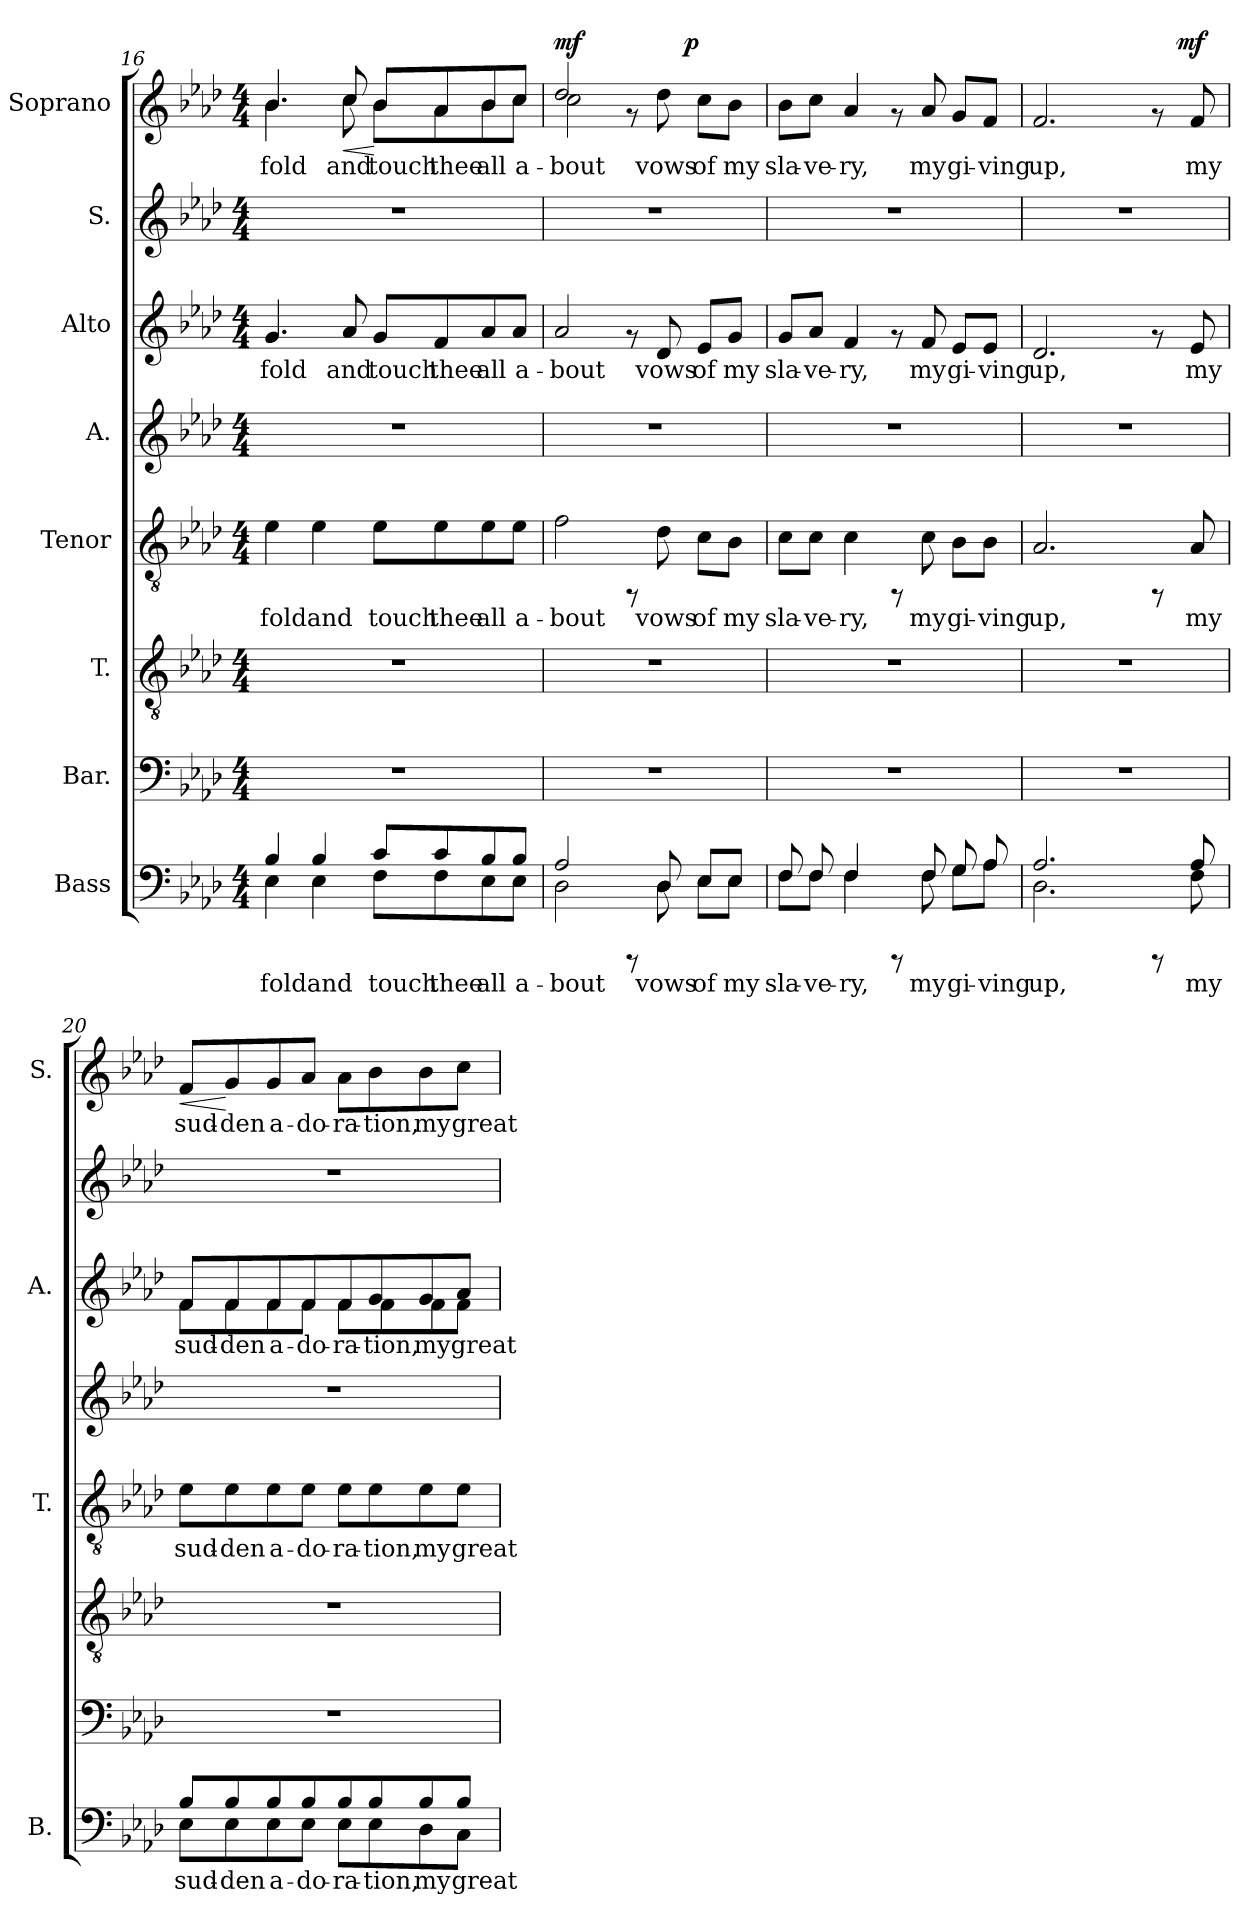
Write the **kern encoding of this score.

**kern	**text	**kern	**kern	**kern	**text	**kern	**kern	**text	**kern	**kern	**text	**dynam
*part8	*part8	*part7	*part6	*part5	*part5	*part4	*part3	*part3	*part2	*part1	*part1	*part1
*staff8	*staff8	*staff7	*staff6	*staff5	*staff5	*staff4	*staff3	*staff3	*staff2	*staff1	*staff1	*staff1
*I"Bass	*	*I"Bar.	*I"T.	*I"Tenor	*	*I"A.	*I"Alto	*	*I"S.	*I"Soprano	*	*
*I'B.	*	*	*	*I'T.	*	*	*I'A.	*	*	*I'S.	*	*
*clefF4	*	*clefF4	*clefGv2	*clefGv2	*	*clefG2	*clefG2	*	*clefG2	*clefG2	*	*
*k[b-e-a-d-]	*	*k[b-e-a-d-]	*k[b-e-a-d-]	*k[b-e-a-d-]	*	*k[b-e-a-d-]	*k[b-e-a-d-]	*	*k[b-e-a-d-]	*k[b-e-a-d-]	*	*
*A-:	*	*A-:	*A-:	*A-:	*	*A-:	*A-:	*	*A-:	*A-:	*	*
*M4/4	*	*M4/4	*M4/4	*M4/4	*	*M4/4	*M4/4	*	*M4/4	*M4/4	*	*
=16	=16	=16	=16	=16	=16	=16	=16	=16	=16	=16	=16	=16
*^	*	*	*	*	*	*	*	*	*	*	*	*
!	!	!LO:LY:b	!	!	!	!LO:LY:b	!	!	!LO:LY:b	!	!	!LO:LY:b	!
*	*	*	*	*	*	*	*	*	*	*	*^	*	*
4B-/	4E-\	-fold	1r	1r	4e-\	-fold	1r	4.g/	-fold	1r	4.b-/	4.b-\	-fold	.
!	!	!LO:LY:b	!	!	!	!LO:LY:b	!	!	!	!	!	!	!	!
4B-/	4E-\	and	.	.	4e-\	and	.	.	.	.	.	.	.	.
!	!	!	!	!	!	!	!	!	!LO:LY:b	!	!	!	!LO:LY:b	!LO:HP:b
.	.	.	.	.	.	.	.	8a-/	and	.	8cc/	8cc\	and	<
!	!	!LO:LY:b	!	!	!	!LO:LY:b	!	!	!LO:LY:b	!	!	!	!LO:LY:b	!
8c/L	8F\L	touch	.	.	8e-\L	touch	.	8g/L	touch	.	8b-/L	8b-\L	touch	[
!	!	!LO:LY:b	!	!	!	!LO:LY:b	!	!	!LO:LY:b	!	!	!	!LO:LY:b	!
8c/	8F\	thee	.	.	8e-\	thee	.	8f/	thee	.	8a-/	8a-\	thee	.
!	!	!LO:LY:b	!	!	!	!LO:LY:b	!	!	!LO:LY:b	!	!	!	!LO:LY:b	!
8B-/	8E-\	all	.	.	8e-\	all	.	8a-/	all	.	8b-/	8b-\	all	.
!	!	!LO:LY:b	!	!	!	!LO:LY:b	!	!	!LO:LY:b	!	!	!	!LO:LY:b	!
8B-/J	8E-\J	a-	.	.	8e-\J	a-	.	8a-/J	a-	.	8cc/J	8cc\J	a-	.
=17	=17	=17	=17	=17	=17	=17	=17	=17	=17	=17	=17	=17	=17	=17
!	!	!LO:LY:b	!	!	!	!LO:LY:b	!	!	!LO:LY:b	!	!	!	!LO:LY:b	!LO:DY:a
*	*	*	*	*	*	*	*	*	*	*	*	*^	*	*
2A-/	2D-\	-bout	1r	1r	2f\	-bout	1r	2a-/	-bout	1r	2dd-/	2cc\	2ryy	-bout	mf
8rCCC	8ryy	.	.	.	8rFF	.	.	8rf	.	.	8rf	2ryy	8..ryy	.	.
!	!	!LO:LY:b	!	!	!	!LO:LY:b	!	!	!LO:LY:b	!	!	!	!	!LO:LY:b	!
8D-/	8D-\	vows	.	.	8d-\	vows	.	8d-/	vows	.	8dd-\	.	.	vows	.
!	!	!	!	!	!	!	!	!	!	!	!	!	!	!	!LO:DY:a
.	.	.	.	.	.	.	.	.	.	.	.	.	4ryy	.	p
!	!	!LO:LY:b	!	!	!	!LO:LY:b	!	!	!LO:LY:b	!	!	!	!	!LO:LY:b	!
8E-/L	8E-\L	of	.	.	8c\L	of	.	8e-/L	of	.	8cc\L	.	.	of	.
!	!	!LO:LY:b	!	!	!	!LO:LY:b	!	!	!LO:LY:b	!	!	!	!	!LO:LY:b	!
8E-/J	8E-\J	my	.	.	8B-\J	my	.	8g/J	my	.	8b-\J	.	.	my	.
.	.	.	.	.	.	.	.	.	.	.	.	.	32ryy	.	.
!!LO:LB:g=z
=18	=18	=18	=18	=18	=18	=18	=18	=18	=18	=18	=18	=18	=18	=18	=18
!	!	!LO:LY:b	!	!	!	!LO:LY:b	!	!	!LO:LY:b	!	!	!	!	!LO:LY:b	!
*	*	*	*	*	*	*	*	*	*	*	*v	*v	*v	*	*
8F/L	8F\L	sla-	1r	1r	8c\L	sla-	1r	8g/L	sla-	1r	8b-\L	sla-	.
!	!	!LO:LY:b	!	!	!	!LO:LY:b	!	!	!LO:LY:b	!	!	!LO:LY:b	!
8F/	8F\J	-ve-	.	.	8c\J	-ve-	.	8a-/J	-ve-	.	8cc\J	-ve-	.
!	!	!LO:LY:b	!	!	!	!LO:LY:b	!	!	!LO:LY:b	!	!	!LO:LY:b	!
4F/	4F\	-ry,	.	.	4c\	-ry,	.	4f/	-ry,	.	4a-/	-ry,	.
8rCCC	8ryy	.	.	.	8rFF	.	.	8rf	.	.	8rf	.	.
!	!	!LO:LY:b	!	!	!	!LO:LY:b	!	!	!LO:LY:b	!	!	!LO:LY:b	!
8F/	8F\	my	.	.	8c\	my	.	8f/	my	.	8a-/	my	.
!	!	!LO:LY:b	!	!	!	!LO:LY:b	!	!	!LO:LY:b	!	!	!LO:LY:b	!
8G/L	8G\L	gi-	.	.	8B-\L	gi-	.	8e-/L	gi-	.	8g/L	gi-	.
!	!	!LO:LY:b	!	!	!	!LO:LY:b	!	!	!LO:LY:b	!	!	!LO:LY:b	!
8A-/J	8A-\J	-ving	.	.	8B-\J	-ving	.	8e-/J	-ving	.	8f/J	-ving	.
=19	=19	=19	=19	=19	=19	=19	=19	=19	=19	=19	=19	=19	=19
!	!	!LO:LY:b	!	!	!	!LO:LY:b	!	!	!LO:LY:b	!	!	!LO:LY:b	!
*	*	*	*	*	*	*	*	*	*	*	*^	*	*
2.A-/	2.D-\	up,	1r	1r	2.A-/	up,	1r	2.d-/	up,	1r	2.f/	2ryy	up,	.
.	.	.	.	.	.	.	.	.	.	.	.	4ryy	.	.
8rCCC	8ryy	.	.	.	8rFF	.	.	8rf	.	.	8rf	16.ryy	.	.
!	!	!	!	!	!	!	!	!	!	!	!	!	!	!LO:DY:a
.	.	.	.	.	.	.	.	.	.	.	.	8ryy	.	mf
!	!	!LO:LY:b	!	!	!	!LO:LY:b	!	!	!LO:LY:b	!	!	!	!LO:LY:b	!
8A-/	8F\	my	.	.	8A-/	my	.	8e-/	my	.	8f/	.	my	.
.	.	.	.	.	.	.	.	.	.	.	.	32ryy	.	.
=20	=20	=20	=20	=20	=20	=20	=20	=20	=20	=20	=20	=20	=20	=20
!	!	!	!	!	!	!	!	!	!	!	!LO:TX:a:t=allarg. crescendo molto	!	!	!
!	!	!LO:LY:b	!	!	!	!LO:LY:b	!	!	!LO:LY:b	!	!	!	!LO:LY:b	!LO:HP:b
*	*	*	*	*	*	*	*	*^	*	*	*v	*v	*	*
8B-/L	8E-\L	sud-	1r	1r	8e-\L	sud-	1r	8f/L	8f\L	sud-	1r	8f/L	sud-	<
!	!	!LO:LY:b	!	!	!	!LO:LY:b	!	!	!	!LO:LY:b	!	!	!LO:LY:b	!
8B-/	8E-\	-den	.	.	8e-\	-den	.	8f/	8f\	-den	.	8g/	-den	[
!	!	!LO:LY:b	!	!	!	!LO:LY:b	!	!	!	!LO:LY:b	!	!	!LO:LY:b	!
8B-/	8E-\	a-	.	.	8e-\	a-	.	8f/	8f\	a-	.	8g/	a-	.
!	!	!LO:LY:b	!	!	!	!LO:LY:b	!	!	!	!LO:LY:b	!	!	!LO:LY:b	!
8B-/	8E-\J	-do-	.	.	8e-\J	-do-	.	8f/	8f\J	-do-	.	8a-/J	-do-	.
!	!	!LO:LY:b	!	!	!	!LO:LY:b	!	!	!	!LO:LY:b	!	!	!LO:LY:b	!
8B-/	8E-\L	-ra-	.	.	8e-\L	-ra-	.	8f/	8f\L	-ra-	.	8a-\L	-ra-	.
!	!	!LO:LY:b	!	!	!	!LO:LY:b	!	!	!	!LO:LY:b	!	!	!LO:LY:b	!
8B-/	8E-\	-tion,	.	.	8e-\	-tion,	.	8g/	8f\	-tion,	.	8b-\	-tion,	.
!	!	!LO:LY:b	!	!	!	!LO:LY:b	!	!	!	!LO:LY:b	!	!	!LO:LY:b	!
8B-/	8D-\	my	.	.	8e-\	my	.	8g/	8f\	mygreat	.	8b-\	my	.
!	!	!LO:LY:b	!	!	!	!LO:LY:b	!	!	!	!LO:LY:b	!	!	!LO:LY:b	!
8B-/J	8C\J	great	.	.	8e-\J	great	.	8a-/J	8f\J	.	.	8cc\J	great	.
*v	*v	*	*	*	*	*	*	*v	*v	*	*	*	*	*
=	=	=	=	=	=	=	=	=	=	=	=	=
*-	*-	*-	*-	*-	*-	*-	*-	*-	*-	*-	*-	*-
